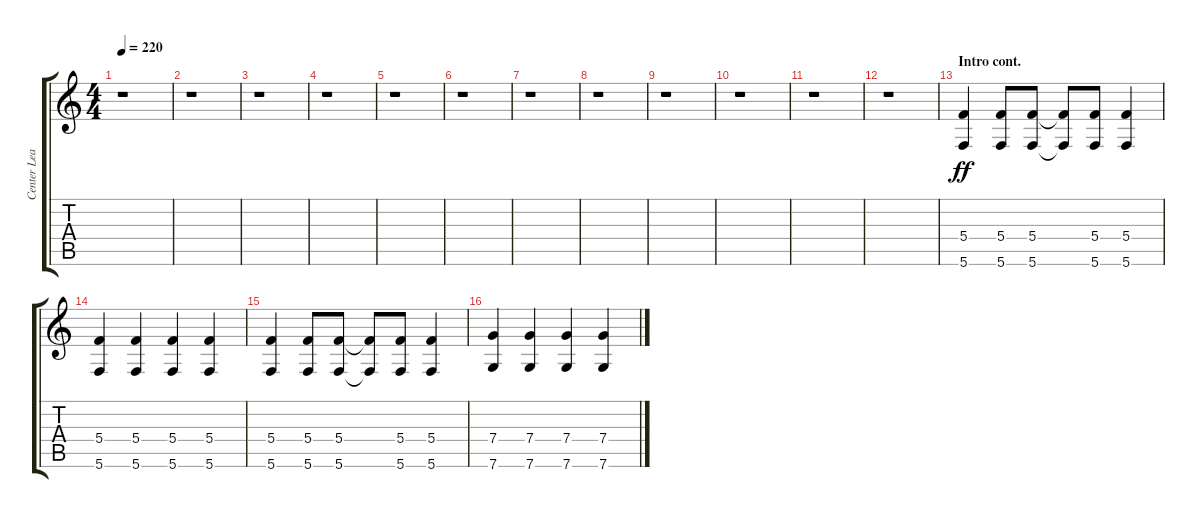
\track ("Center Lead 1" "Center Lea") {instrument overdrivenguitar}
\staff {score tabs}
\tuning (D4 A3 F3 C3 G2 C2) {hide}
\ts (4 4)
\tempo 220
\clef g2
\ks aminor
r.1{dy ff} |
r.1 |
r.1 |
r.1 |
r.1 |
r.1 |
r.1 |
r.1 |
r.1 |
r.1 |
r.1 |
r.1 |
\section ("" "Intro cont.")
(5.4 5.6).4 (5.4 5.6).8 (5.4 5.6).8 (5.4{t} 5.6{t}).8 (5.4 5.6).8 (5.4 5.6).4 |
(5.4 5.6).4 (5.4 5.6).4 (5.4 5.6).4 (5.4 5.6).4 |
(5.4 5.6).4 (5.4 5.6).8 (5.4 5.6).8 (5.4{t} 5.6{t}).8 (5.4 5.6).8 (5.4 5.6).4 |
(7.4 7.6).4 (7.4 7.6).4 (7.4 7.6).4 (7.4 7.6).4
